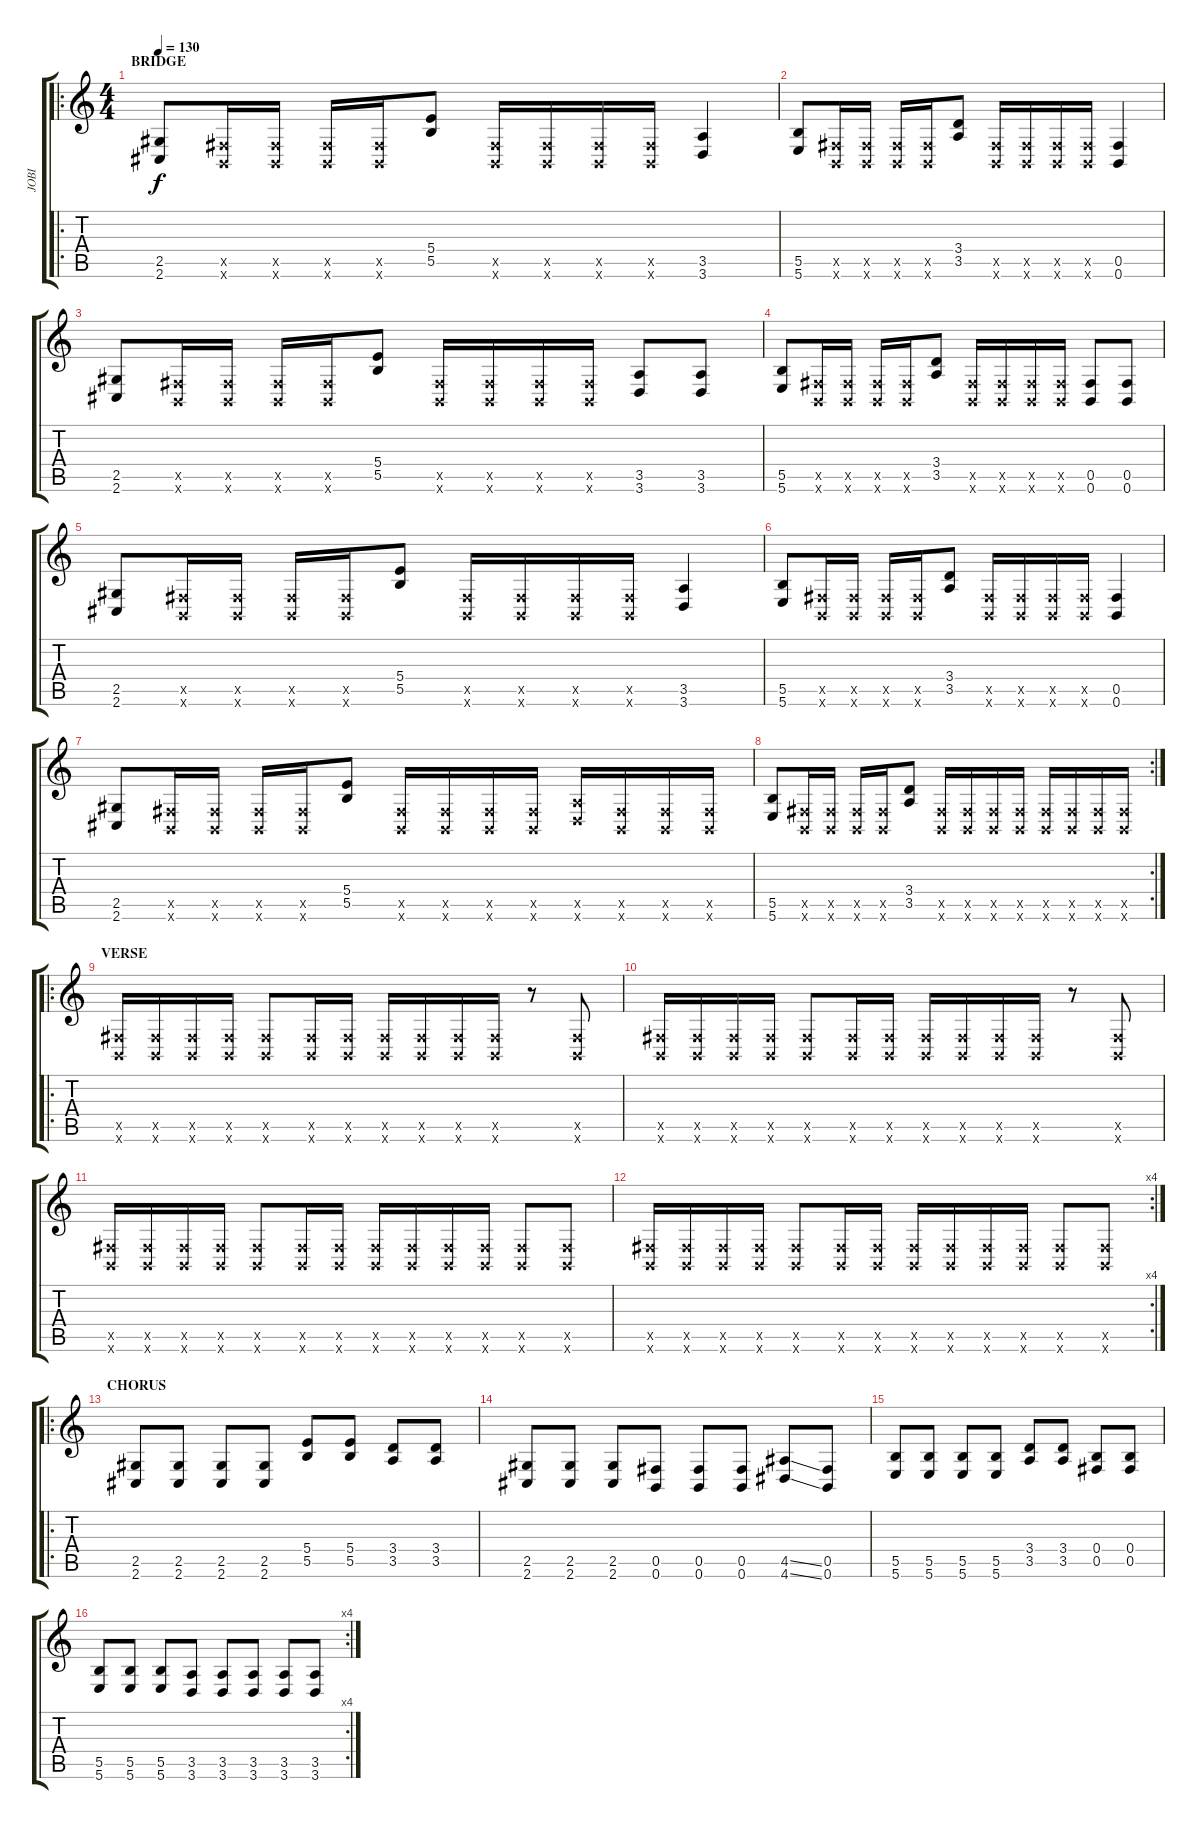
\track ("JOBI" "JOBI") {instrument distortionguitar}
\staff {score tabs}
\tuning (Db4 Ab3 E3 B2 Gb2 B1) {hide}
\ro
\ts (4 4)
\section ("" "BRIDGE")
\tempo 130
\clef g2
\ks c
(2.5 2.6).8{dy f instrument distortionguitar} (0.5{x} 0.6{x}).16 (0.5{x} 0.6{x}).16 (0.5{x} 0.6{x}).16 (0.5{x} 0.6{x}).16 (5.4 5.5).8 (0.5{x} 0.6{x}).16 (0.5{x} 0.6{x}).16 (0.5{x} 0.6{x}).16 (0.5{x} 0.6{x}).16 (3.5 3.6).4 |
(5.5 5.6).8 (0.5{x} 0.6{x}).16 (0.5{x} 0.6{x}).16 (0.5{x} 0.6{x}).16 (0.5{x} 0.6{x}).16 (3.4 3.5).8 (0.5{x} 0.6{x}).16 (0.5{x} 0.6{x}).16 (0.5{x} 0.6{x}).16 (0.5{x} 0.6{x}).16 (0.5 0.6).4 |
(2.5 2.6).8 (0.5{x} 0.6{x}).16 (0.5{x} 0.6{x}).16 (0.5{x} 0.6{x}).16 (0.5{x} 0.6{x}).16 (5.4 5.5).8 (0.5{x} 0.6{x}).16 (0.5{x} 0.6{x}).16 (0.5{x} 0.6{x}).16 (0.5{x} 0.6{x}).16 (3.5 3.6).8 (3.5 3.6).8 |
(5.5 5.6).8 (0.5{x} 0.6{x}).16 (0.5{x} 0.6{x}).16 (0.5{x} 0.6{x}).16 (0.5{x} 0.6{x}).16 (3.4 3.5).8 (0.5{x} 0.6{x}).16 (0.5{x} 0.6{x}).16 (0.5{x} 0.6{x}).16 (0.5{x} 0.6{x}).16 (0.5 0.6).8 (0.5 0.6).8 |
(2.5 2.6).8 (0.5{x} 0.6{x}).16 (0.5{x} 0.6{x}).16 (0.5{x} 0.6{x}).16 (0.5{x} 0.6{x}).16 (5.4 5.5).8 (0.5{x} 0.6{x}).16 (0.5{x} 0.6{x}).16 (0.5{x} 0.6{x}).16 (0.5{x} 0.6{x}).16 (3.5 3.6).4 |
(5.5 5.6).8 (0.5{x} 0.6{x}).16 (0.5{x} 0.6{x}).16 (0.5{x} 0.6{x}).16 (0.5{x} 0.6{x}).16 (3.4 3.5).8 (0.5{x} 0.6{x}).16 (0.5{x} 0.6{x}).16 (0.5{x} 0.6{x}).16 (0.5{x} 0.6{x}).16 (0.5 0.6).4 |
(2.5 2.6).8 (0.5{x} 0.6{x}).16 (0.5{x} 0.6{x}).16 (0.5{x} 0.6{x}).16 (0.5{x} 0.6{x}).16 (5.4 5.5).8 (0.5{x} 0.6{x}).16 (0.5{x} 0.6{x}).16 (0.5{x} 0.6{x}).16 (0.5{x} 0.6{x}).16 (3.5{x} 3.6{x}).16 (0.5{x} 0.6{x}).16 (0.5{x} 0.6{x}).16 (0.5{x} 0.6{x}).16 |
\rc 2
(5.5 5.6).8 (0.5{x} 0.6{x}).16 (0.5{x} 0.6{x}).16 (0.5{x} 0.6{x}).16 (0.5{x} 0.6{x}).16 (3.4 3.5).8 (0.5{x} 0.6{x}).16 (0.5{x} 0.6{x}).16 (0.5{x} 0.6{x}).16 (0.5{x} 0.6{x}).16 (0.5{x} 0.6{x}).16 (0.5{x} 0.6{x}).16 (0.5{x} 0.6{x}).16 (0.5{x} 0.6{x}).16 |
\ro
\section ("" "VERSE")
(0.5{x} 0.6{x}).16 (0.5{x} 0.6{x}).16 (0.5{x} 0.6{x}).16 (0.5{x} 0.6{x}).16 (0.5{x} 0.6{x}).8 (0.5{x} 0.6{x}).16 (0.5{x} 0.6{x}).16 (0.5{x} 0.6{x}).16 (0.5{x} 0.6{x}).16 (0.5{x} 0.6{x}).16 (0.5{x} 0.6{x}).16 r.8 (0.5{x} 0.6{x}).8 |
(0.5{x} 0.6{x}).16 (0.5{x} 0.6{x}).16 (0.5{x} 0.6{x}).16 (0.5{x} 0.6{x}).16 (0.5{x} 0.6{x}).8 (0.5{x} 0.6{x}).16 (0.5{x} 0.6{x}).16 (0.5{x} 0.6{x}).16 (0.5{x} 0.6{x}).16 (0.5{x} 0.6{x}).16 (0.5{x} 0.6{x}).16 r.8 (0.5{x} 0.6{x}).8 |
(0.5{x} 0.6{x}).16 (0.5{x} 0.6{x}).16 (0.5{x} 0.6{x}).16 (0.5{x} 0.6{x}).16 (0.5{x} 0.6{x}).8 (0.5{x} 0.6{x}).16 (0.5{x} 0.6{x}).16 (0.5{x} 0.6{x}).16 (0.5{x} 0.6{x}).16 (0.5{x} 0.6{x}).16 (0.5{x} 0.6{x}).16 (0.5{x} 0.6{x}).8 (0.5{x} 0.6{x}).8 |
\rc 4
(0.5{x} 0.6{x}).16 (0.5{x} 0.6{x}).16 (0.5{x} 0.6{x}).16 (0.5{x} 0.6{x}).16 (0.5{x} 0.6{x}).8 (0.5{x} 0.6{x}).16 (0.5{x} 0.6{x}).16 (0.5{x} 0.6{x}).16 (0.5{x} 0.6{x}).16 (0.5{x} 0.6{x}).16 (0.5{x} 0.6{x}).16 (0.5{x} 0.6{x}).8 (0.5{x} 0.6{x}).8 |
\ro
\section ("" "CHORUS")
(2.5 2.6).8 (2.5 2.6).8 (2.5 2.6).8 (2.5 2.6).8 (5.4 5.5).8 (5.4 5.5).8 (3.4 3.5).8 (3.4 3.5).8 |
(2.5 2.6).8 (2.5 2.6).8 (2.5 2.6).8 (0.5 0.6).8 (0.5 0.6).8 (0.5 0.6).8 (4.5{ss} 4.6{ss}).8 (0.5 0.6).8 |
(5.5 5.6).8 (5.5 5.6).8 (5.5 5.6).8 (5.5 5.6).8 (3.4 3.5).8 (3.4 3.5).8 (0.4 0.5).8 (0.4 0.5).8 |
\rc 4
(5.5 5.6).8 (5.5 5.6).8 (5.5 5.6).8 (3.5 3.6).8 (3.5 3.6).8 (3.5 3.6).8 (3.5 3.6).8 (3.5 3.6).8
